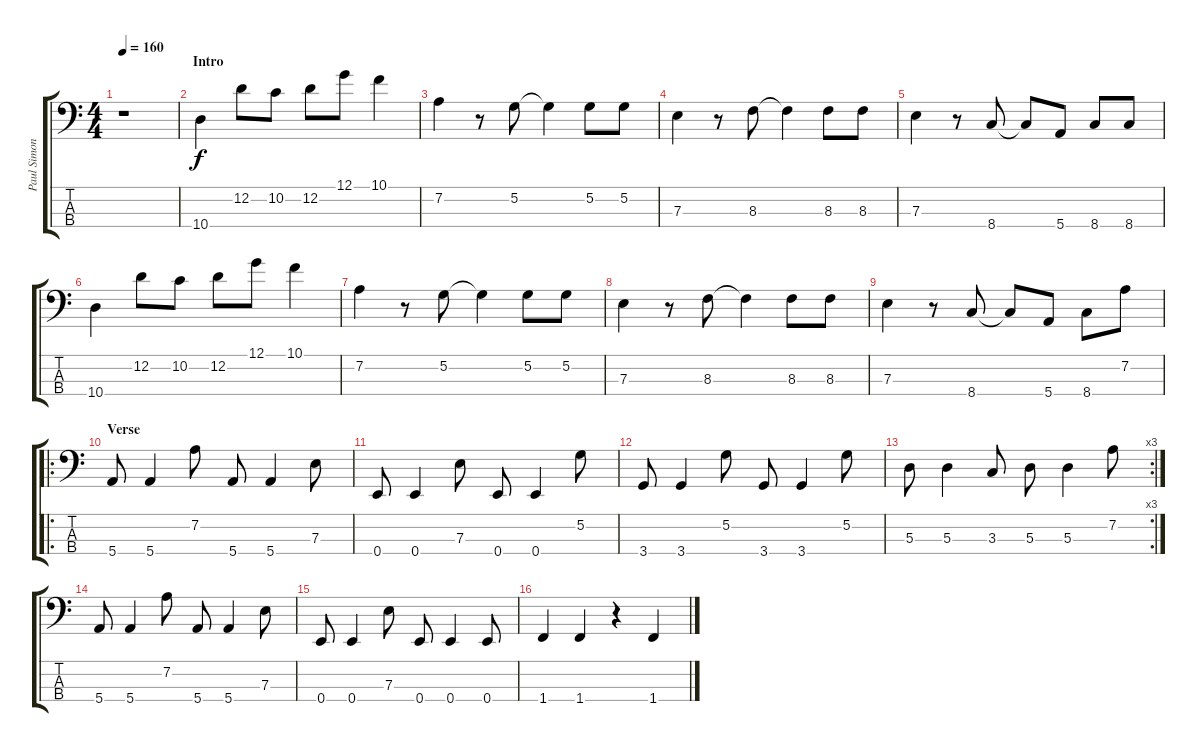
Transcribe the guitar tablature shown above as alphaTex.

\track ("Paul Simonon" "Paul Simon") {instrument electricbassfinger}
\staff {score tabs}
\tuning (G2 D2 A1 E1) {hide}
\ts (4 4)
\tempo 160
\clef f4
\ks c
r.1{dy f instrument electricbassfinger} |
\section ("" "Intro")
10.4.4 12.2.8 10.2.8 12.2.8 12.1.8 10.1.4 |
7.2.4 r.8 5.2.8 5.2{t}.4 5.2.8 5.2.8 |
7.3.4 r.8 8.3.8 8.3{t}.4 8.3.8 8.3.8 |
7.3.4 r.8 8.4.8 8.4{t}.8 5.4.8 8.4.8 8.4.8 |
10.4.4 12.2.8 10.2.8 12.2.8 12.1.8 10.1.4 |
7.2.4 r.8 5.2.8 5.2{t}.4 5.2.8 5.2.8 |
7.3.4 r.8 8.3.8 8.3{t}.4 8.3.8 8.3.8 |
7.3.4 r.8 8.4.8 8.4{t}.8 5.4.8 8.4.8 7.2.8 |
\ro
\section ("" "Verse")
5.4.8 5.4.4 7.2.8 5.4.8 5.4.4 7.3.8 |
0.4.8 0.4.4 7.3.8 0.4.8 0.4.4 5.2.8 |
3.4.8 3.4.4 5.2.8 3.4.8 3.4.4 5.2.8 |
\rc 3
5.3.8 5.3.4 3.3.8 5.3.8 5.3.4 7.2.8 |
5.4.8 5.4.4 7.2.8 5.4.8 5.4.4 7.3.8 |
0.4.8 0.4.4 7.3.8 0.4.8 0.4.4 0.4.8 |
1.4.4 1.4.4 r.4 1.4.4
